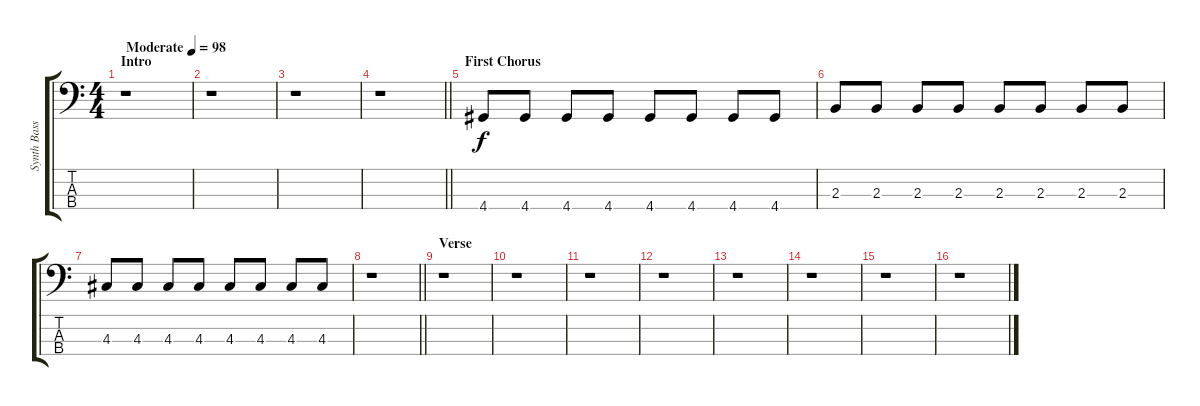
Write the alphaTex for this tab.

\track ("Synth Bass" "Synth Bass") {instrument synthbass2}
\staff {score tabs}
\tuning (G2 D2 A1 E1) {hide}
\ts (4 4)
\section ("" "Intro")
\tempo (98 "Moderate")
\clef f4
\ks c
r.1{dy f instrument synthbass2} |
r.1 |
r.1 |
\barLineRight lightlight
r.1 |
\section ("" "First Chorus")
4.4.8 4.4.8 4.4.8 4.4.8 4.4.8 4.4.8 4.4.8 4.4.8 |
2.3.8 2.3.8 2.3.8 2.3.8 2.3.8 2.3.8 2.3.8 2.3.8 |
4.3.8 4.3.8 4.3.8 4.3.8 4.3.8 4.3.8 4.3.8 4.3.8 |
\barLineRight lightlight
r.1 |
\section ("" "Verse")
r.1 |
r.1 |
r.1 |
r.1 |
r.1 |
r.1 |
r.1 |
r.1
